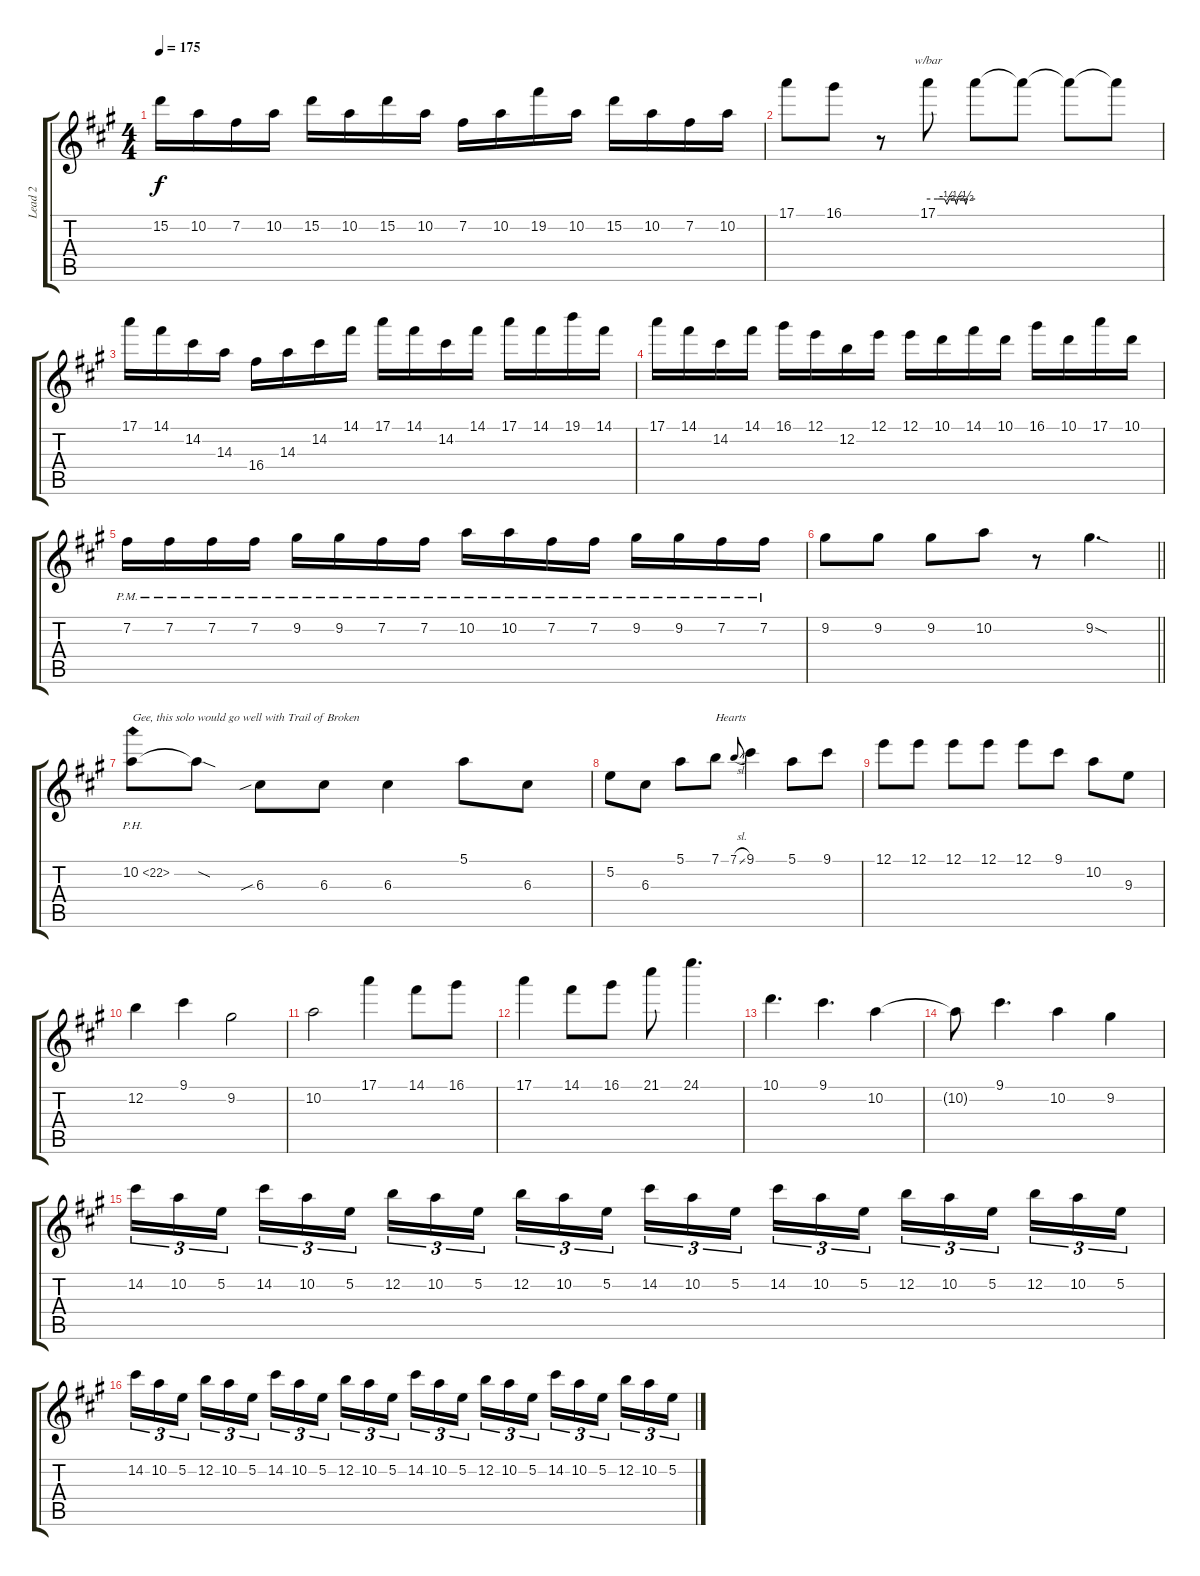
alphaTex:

\track ("Lead 2" "Lead 2") {instrument distortionguitar}
\staff {score tabs}
\tuning (E4 B3 G3 D3 A2 E2) {hide}
\ts (4 4)
\tempo 175
\clef g2
\ks f#minor
15.2.16{dy f} 10.2.16 7.2.16 10.2.16 15.2.16 10.2.16 15.2.16 10.2.16 7.2.16 10.2.16 19.2.16 10.2.16 15.2.16 10.2.16 7.2.16 10.2.16 |
17.1.8 16.1.8 r.8 17.1.8{tbe (custom default 0 0 12 0 21 0 24 -2 27 0 34 0 36 -2 38 0 46 0 48 -2 50 0 60 0)} 17.1{t}.8 17.1{t}.8 17.1{t}.8 17.1{t}.8 |
17.1.16 14.1.16 14.2.16 14.3.16 16.4.16 14.3.16 14.2.16 14.1.16 17.1.16 14.1.16 14.2.16 14.1.16 17.1.16 14.1.16 19.1.16 14.1.16 |
17.1.16 14.1.16 14.2.16 14.1.16 16.1.16 12.1.16 12.2.16 12.1.16 12.1.16 10.1.16 14.1.16 10.1.16 16.1.16 10.1.16 17.1.16 10.1.16 |
7.2{pm}.16 7.2{pm}.16 7.2{pm}.16 7.2{pm}.16 9.2{pm}.16 9.2{pm}.16 7.2{pm}.16 7.2{pm}.16 10.2{pm}.16 10.2{pm}.16 7.2{pm}.16 7.2{pm}.16 9.2{pm}.16 9.2{pm}.16 7.2{pm}.16 7.2{pm}.16 |
\barLineRight lightlight
9.2.8 9.2.8 9.2.8 10.2.8 r.8 9.2{sod}.4{d} |
10.2{ph 12}.8{txt "Gee, this solo would go well with Trail of Broken"} 10.2{sod t}.8 6.3{sib}.8 6.3.8 6.3.4 5.1.8 6.3.8 |
5.2.8 6.3.8 5.1.8 7.1.8{txt "Hearts"} 7.1{sl}.8{gr onbeat} 9.1.4 5.1.8 9.1.8 |
12.1.8 12.1.8 12.1.8 12.1.8 12.1.8 9.1.8 10.2.8 9.3.8 |
12.2.4 9.1.4 9.2.2 |
10.2.2 17.1.4 14.1.8 16.1.8 |
17.1.4 14.1.8 16.1.8 21.1.8 24.1.4{d} |
10.1.4{d} 9.1.4{d} 10.2.4 |
10.2{t}.8 9.1.4{d} 10.2.4 9.2.4 |
14.2.16{tu (3 2)} 10.2.16{tu (3 2)} 5.2.16{tu (3 2) beam splitsecondary} 14.2.16{tu (3 2)} 10.2.16{tu (3 2)} 5.2.16{tu (3 2)} 12.2.16{tu (3 2)} 10.2.16{tu (3 2)} 5.2.16{tu (3 2) beam splitsecondary} 12.2.16{tu (3 2)} 10.2.16{tu (3 2)} 5.2.16{tu (3 2)} 14.2.16{tu (3 2)} 10.2.16{tu (3 2)} 5.2.16{tu (3 2) beam splitsecondary} 14.2.16{tu (3 2)} 10.2.16{tu (3 2)} 5.2.16{tu (3 2)} 12.2.16{tu (3 2)} 10.2.16{tu (3 2)} 5.2.16{tu (3 2) beam splitsecondary} 12.2.16{tu (3 2)} 10.2.16{tu (3 2)} 5.2.16{tu (3 2)} |
14.2.16{tu (3 2)} 10.2.16{tu (3 2)} 5.2.16{tu (3 2) beam splitsecondary} 12.2.16{tu (3 2)} 10.2.16{tu (3 2)} 5.2.16{tu (3 2)} 14.2.16{tu (3 2)} 10.2.16{tu (3 2)} 5.2.16{tu (3 2) beam splitsecondary} 12.2.16{tu (3 2)} 10.2.16{tu (3 2)} 5.2.16{tu (3 2)} 14.2.16{tu (3 2)} 10.2.16{tu (3 2)} 5.2.16{tu (3 2) beam splitsecondary} 12.2.16{tu (3 2)} 10.2.16{tu (3 2)} 5.2.16{tu (3 2)} 14.2.16{tu (3 2)} 10.2.16{tu (3 2)} 5.2.16{tu (3 2) beam splitsecondary} 12.2.16{tu (3 2)} 10.2.16{tu (3 2)} 5.2.16{tu (3 2)}
